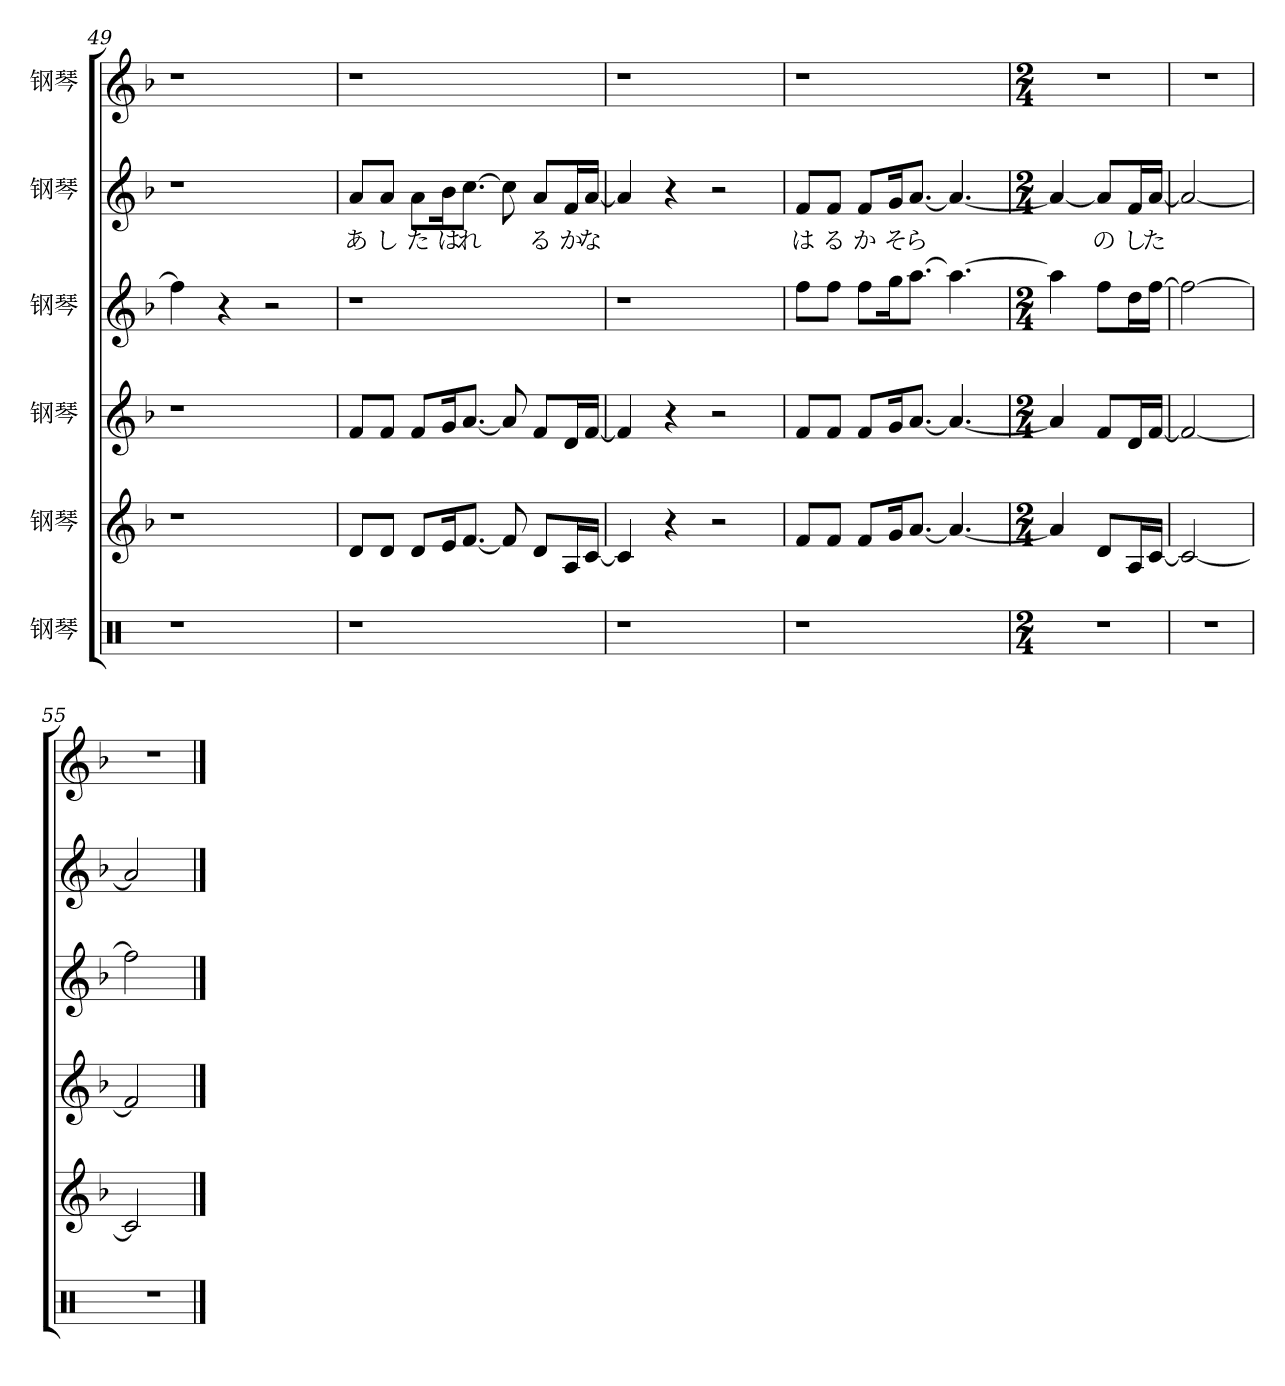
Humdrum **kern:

**kern	**kern	**kern	**kern	**kern	**text	**kern
*part6	*part5	*part4	*part3	*part2	*part2	*part1
*staff6	*staff5	*staff4	*staff3	*staff2	*staff2	*staff1
*I"钢琴	*I"钢琴	*I"钢琴	*I"钢琴	*I"钢琴	*	*I"钢琴
*clefX	*clefG2	*clefG2	*clefG2	*clefG2	*	*clefG2
*k[]	*k[b-]	*k[b-]	*k[b-]	*k[b-]	*	*k[b-]
=49	=49	=49	=49	=49	=49	=49
1r	1r	1r	4ff]	1r	.	1r
.	.	.	4r	.	.	.
.	.	.	2r	.	.	.
=50	=50	=50	=50	=50	=50	=50
1r	8dL	8fL	1r	8aL	あ	1r
.	8dJ	8fJ	.	8aJ	し	.
.	8dL	8fL	.	8aL	た	.
.	16eK	16gK	.	16b-K	は	.
.	[8.fJ	[8.aJ	.	[8.ccJ	れ	.
.	8f]	8a]	.	8cc]	.	.
.	8dL	8fL	.	8aL	る	.
.	16AL	16dL	.	16fL	か	.
.	[16cJJ	[16fJJ	.	[16aJJ	な	.
=51	=51	=51	=51	=51	=51	=51
1r	4c]	4f]	1r	4a]	.	1r
.	4r	4r	.	4r	.	.
.	2r	2r	.	2r	.	.
=52	=52	=52	=52	=52	=52	=52
1r	8fL	8fL	8ffL	8fL	は	1r
.	8fJ	8fJ	8ffJ	8fJ	る	.
.	8fL	8fL	8ffL	8fL	か	.
.	16gK	16gK	16ggK	16gK	そ	.
.	[8.aJ	[8.aJ	[8.aaJ	[8.aJ	ら	.
.	4.a_	4.a_	4.aa_	4.a_	.	.
=53	=53	=53	=53	=53	=53	=53
*M2/4	*M2/4	*M2/4	*M2/4	*M2/4	*	*M2/4
2r	4a]	4a]	4aa]	4a_	.	2r
.	8dL	8fL	8ffL	8aL]	の	.
.	16AL	16dL	16ddL	16fL	し	.
.	[16cJJ	[16fJJ	[16ffJJ	[16aJJ	た	.
=54	=54	=54	=54	=54	=54	=54
2r	2c_	2f_	2ff_	2a_	.	2r
=55	=55	=55	=55	=55	=55	=55
2r	2c]	2f]	2ff]	2a]	.	2r
==	==	==	==	==	==	==
*-	*-	*-	*-	*-	*-	*-
